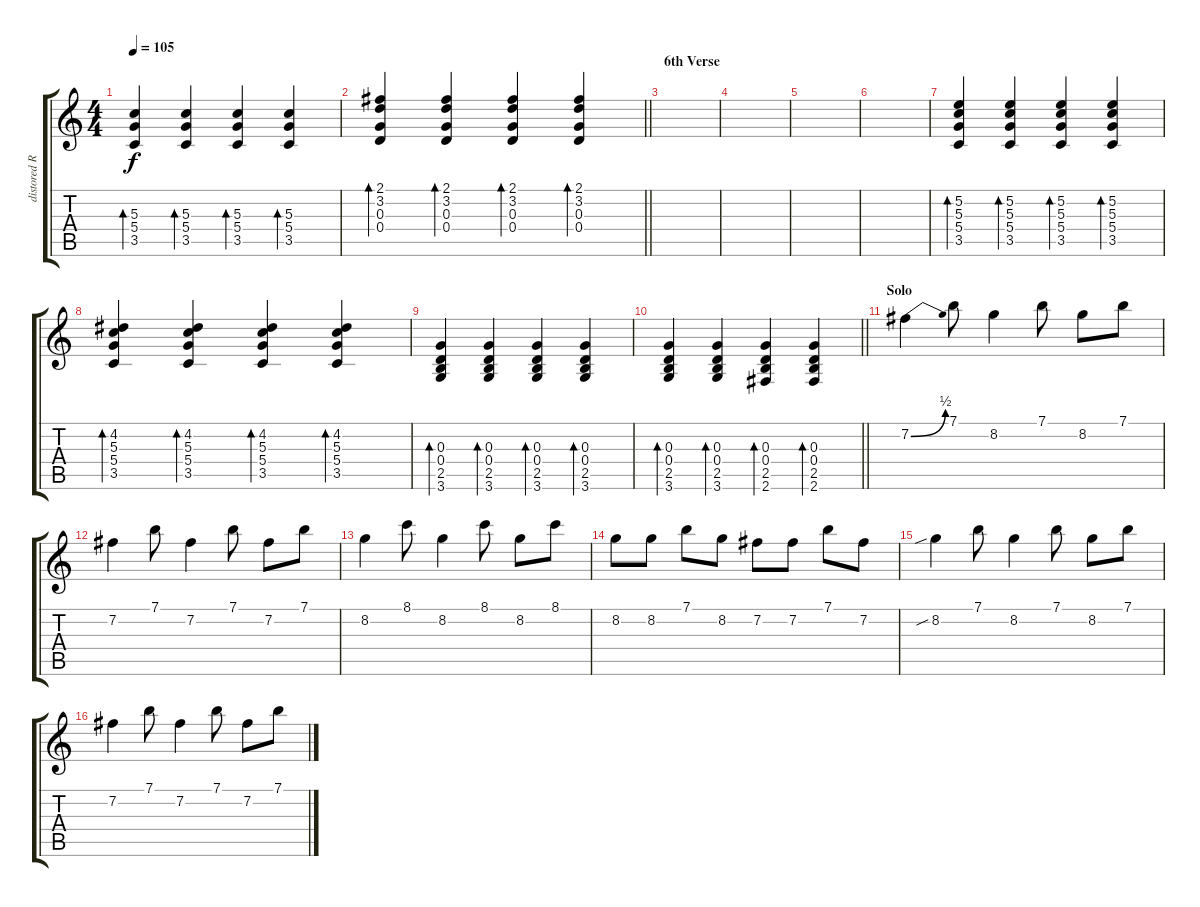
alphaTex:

\track ("distored Rhythm guitar" "distored R") {instrument distortionguitar}
\staff {score tabs}
\tuning (E4 B3 G3 D3 A2 E2) {hide}
\ts (4 4)
\tempo 105
\clef g2
\ks c
(5.3 5.4 3.5).4{bd 60 dy f} (5.3 5.4 3.5).4{bd 60} (5.3 5.4 3.5).4{bd 60} (5.3 5.4 3.5).4{bd 60} |
\barLineRight lightlight
(2.1 3.2 0.3 0.4).4{bd 60} (2.1 3.2 0.3 0.4).4{bd 60} (2.1 3.2 0.3 0.4).4{bd 60} (2.1 3.2 0.3 0.4).4{bd 60} |
\section ("" "6th Verse")
|
|
|
|
(5.2 5.3 5.4 3.5).4{bd 60 volume 9} (5.2 5.3 5.4 3.5).4{bd 60} (5.2 5.3 5.4 3.5).4{bd 60} (5.2 5.3 5.4 3.5).4{bd 60} |
(4.2 5.3 5.4 3.5).4{bd 60} (4.2 5.3 5.4 3.5).4{bd 60} (4.2 5.3 5.4 3.5).4{bd 60} (4.2 5.3 5.4 3.5).4{bd 60} |
(0.3 0.4 2.5 3.6).4{bd 60} (0.3 0.4 2.5 3.6).4{bd 60} (0.3 0.4 2.5 3.6).4{bd 60} (0.3 0.4 2.5 3.6).4{bd 60} |
\barLineRight lightlight
(0.3 0.4 2.5 3.6).4{bd 60} (0.3 0.4 2.5 3.6).4{bd 60} (0.3 0.4 2.5 2.6).4{bd 60} (0.3 0.4 2.5 2.6).4{bd 60} |
\section ("" "Solo")
7.2{be (bend 0 0 60 2)}.4 7.1.8 8.2.4 7.1.8 8.2.8 7.1.8 |
7.2.4 7.1.8 7.2.4 7.1.8 7.2.8 7.1.8 |
8.2.4 8.1.8 8.2.4 8.1.8 8.2.8 8.1.8 |
8.2.8 8.2.8 7.1.8 8.2.8 7.2.8 7.2.8 7.1.8 7.2.8 |
8.2{sib}.4 7.1.8 8.2.4 7.1.8 8.2.8 7.1.8 |
7.2.4 7.1.8 7.2.4 7.1.8 7.2.8 7.1.8
